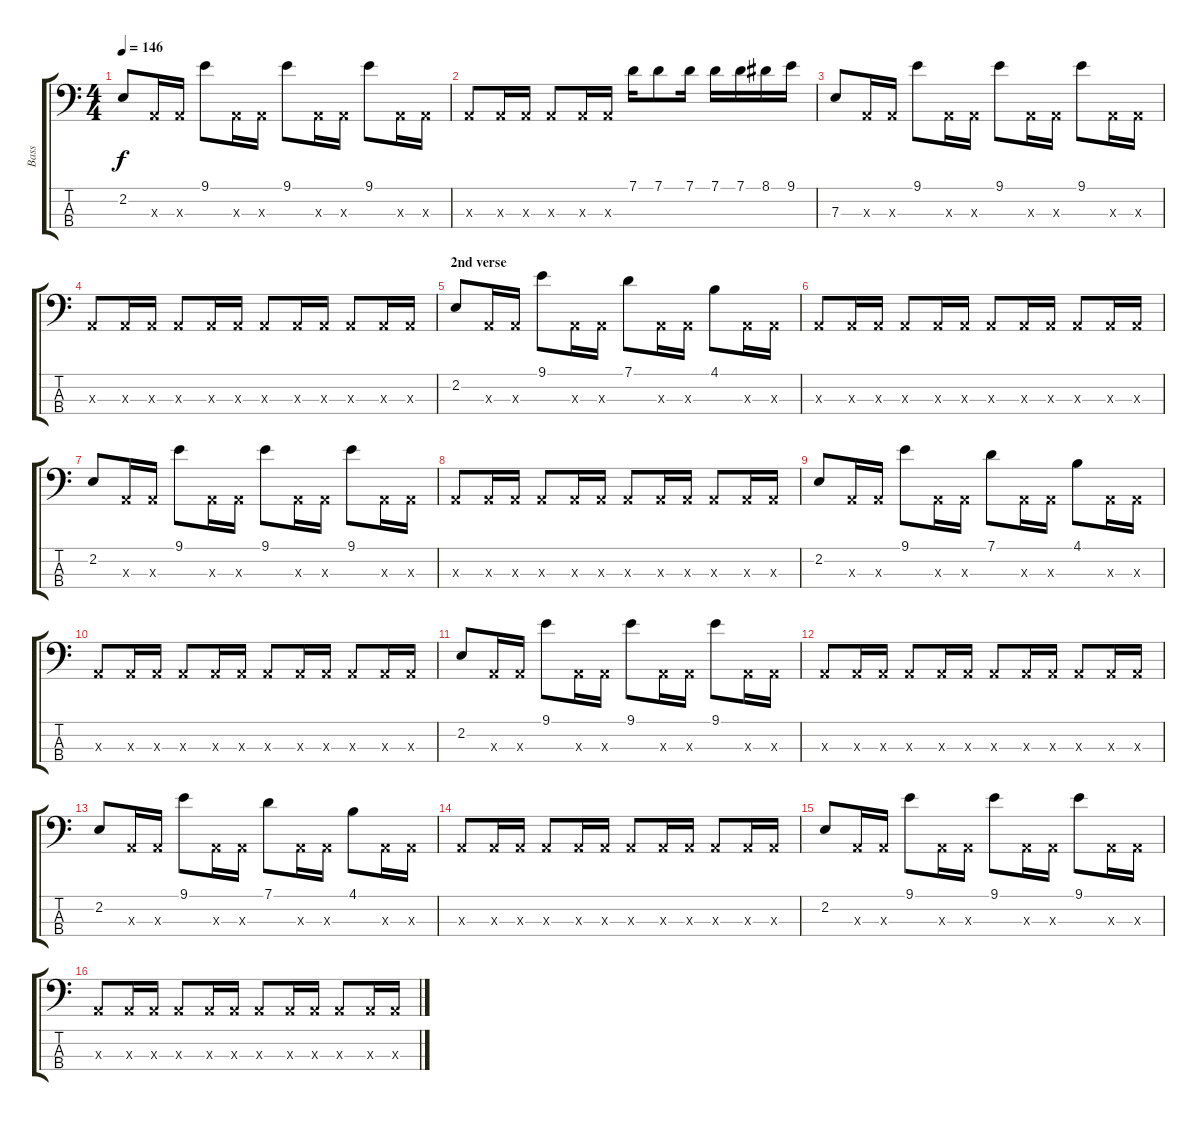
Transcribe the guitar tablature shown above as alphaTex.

\track ("Bass" "Bass") {instrument slapbass1}
\staff {score tabs}
\tuning (G2 D2 A1 E1) {hide}
\ts (4 4)
\tempo 146
\clef f4
\ks c
2.2.8{dy f} 0.3{x}.16 0.3{x}.16 9.1.8 0.3{x}.16 0.3{x}.16 9.1.8 0.3{x}.16 0.3{x}.16 9.1.8 0.3{x}.16 0.3{x}.16 |
0.3{x}.8 0.3{x}.16 0.3{x}.16 0.3{x}.8 0.3{x}.16 0.3{x}.16 7.1.16 7.1.8 7.1.16 7.1.16 7.1.16 8.1.16 9.1.16 |
7.3.8 0.3{x}.16 0.3{x}.16 9.1.8 0.3{x}.16 0.3{x}.16 9.1.8 0.3{x}.16 0.3{x}.16 9.1.8 0.3{x}.16 0.3{x}.16 |
0.3{x}.8 0.3{x}.16 0.3{x}.16 0.3{x}.8 0.3{x}.16 0.3{x}.16 0.3{x}.8 0.3{x}.16 0.3{x}.16 0.3{x}.8 0.3{x}.16 0.3{x}.16 |
\section ("" "2nd verse")
2.2.8 0.3{x}.16 0.3{x}.16 9.1.8 0.3{x}.16 0.3{x}.16 7.1.8 0.3{x}.16 0.3{x}.16 4.1.8 0.3{x}.16 0.3{x}.16 |
0.3{x}.8 0.3{x}.16 0.3{x}.16 0.3{x}.8 0.3{x}.16 0.3{x}.16 0.3{x}.8 0.3{x}.16 0.3{x}.16 0.3{x}.8 0.3{x}.16 0.3{x}.16 |
2.2.8 0.3{x}.16 0.3{x}.16 9.1.8 0.3{x}.16 0.3{x}.16 9.1.8 0.3{x}.16 0.3{x}.16 9.1.8 0.3{x}.16 0.3{x}.16 |
0.3{x}.8 0.3{x}.16 0.3{x}.16 0.3{x}.8 0.3{x}.16 0.3{x}.16 0.3{x}.8 0.3{x}.16 0.3{x}.16 0.3{x}.8 0.3{x}.16 0.3{x}.16 |
2.2.8 0.3{x}.16 0.3{x}.16 9.1.8 0.3{x}.16 0.3{x}.16 7.1.8 0.3{x}.16 0.3{x}.16 4.1.8 0.3{x}.16 0.3{x}.16 |
0.3{x}.8 0.3{x}.16 0.3{x}.16 0.3{x}.8 0.3{x}.16 0.3{x}.16 0.3{x}.8 0.3{x}.16 0.3{x}.16 0.3{x}.8 0.3{x}.16 0.3{x}.16 |
2.2.8 0.3{x}.16 0.3{x}.16 9.1.8 0.3{x}.16 0.3{x}.16 9.1.8 0.3{x}.16 0.3{x}.16 9.1.8 0.3{x}.16 0.3{x}.16 |
0.3{x}.8 0.3{x}.16 0.3{x}.16 0.3{x}.8 0.3{x}.16 0.3{x}.16 0.3{x}.8 0.3{x}.16 0.3{x}.16 0.3{x}.8 0.3{x}.16 0.3{x}.16 |
2.2.8 0.3{x}.16 0.3{x}.16 9.1.8 0.3{x}.16 0.3{x}.16 7.1.8 0.3{x}.16 0.3{x}.16 4.1.8 0.3{x}.16 0.3{x}.16 |
0.3{x}.8 0.3{x}.16 0.3{x}.16 0.3{x}.8 0.3{x}.16 0.3{x}.16 0.3{x}.8 0.3{x}.16 0.3{x}.16 0.3{x}.8 0.3{x}.16 0.3{x}.16 |
2.2.8 0.3{x}.16 0.3{x}.16 9.1.8 0.3{x}.16 0.3{x}.16 9.1.8 0.3{x}.16 0.3{x}.16 9.1.8 0.3{x}.16 0.3{x}.16 |
0.3{x}.8 0.3{x}.16 0.3{x}.16 0.3{x}.8 0.3{x}.16 0.3{x}.16 0.3{x}.8 0.3{x}.16 0.3{x}.16 0.3{x}.8 0.3{x}.16 0.3{x}.16
